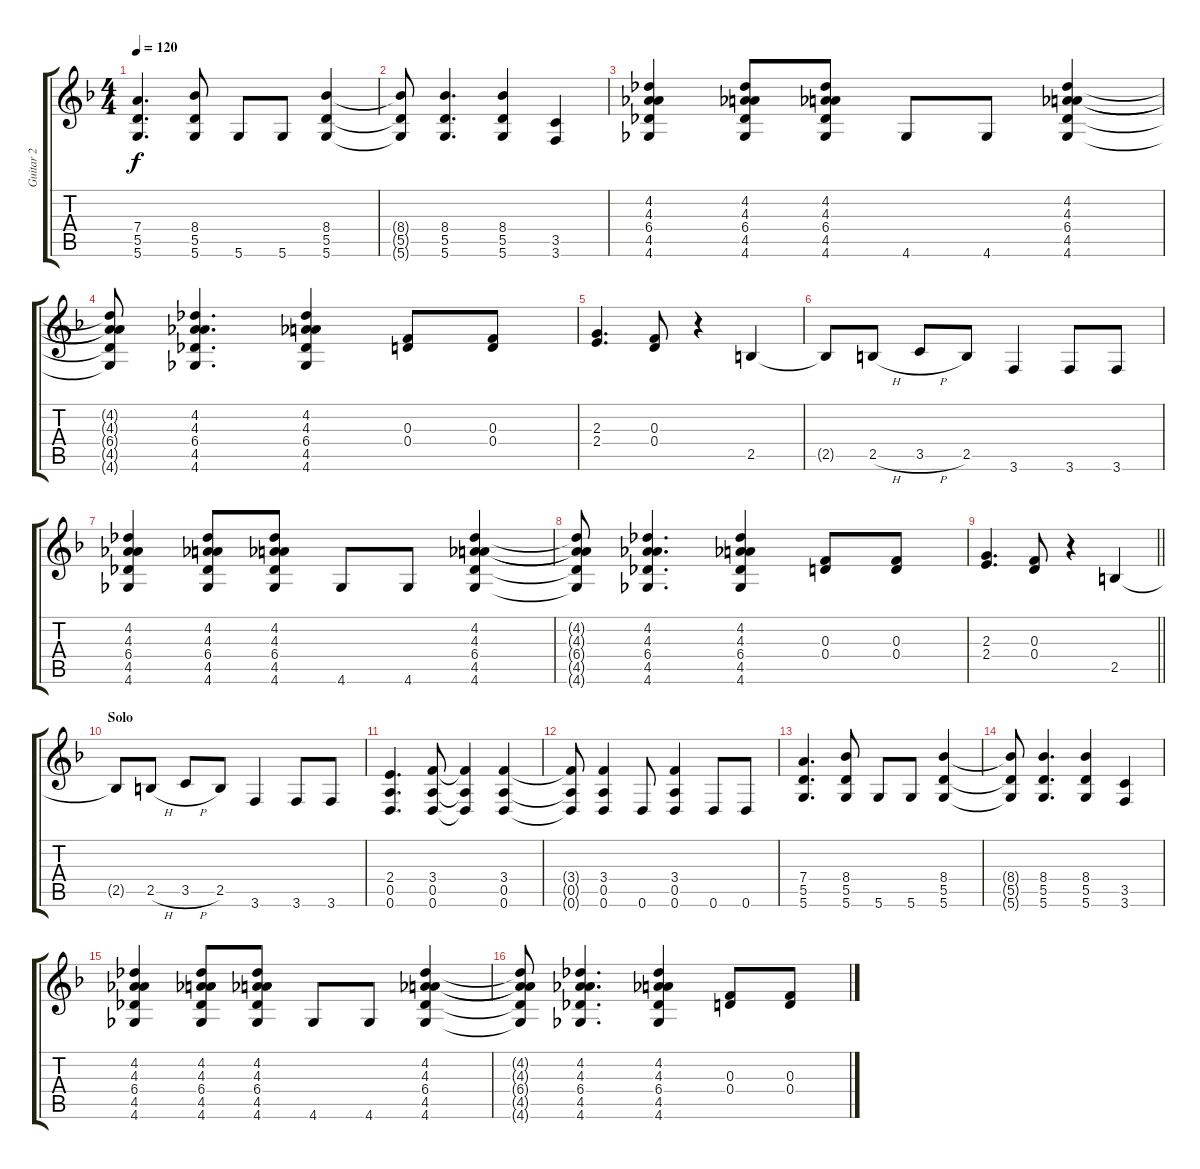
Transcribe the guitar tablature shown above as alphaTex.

\track ("Guitar 2" "Guitar 2") {instrument distortionguitar}
\staff {score tabs}
\tuning (D4 A3 F3 D3 A2 D2) {hide}
\ts (4 4)
\tempo 120
\clef g2
\ks f
(7.4 5.5 5.6).4{d dy f} (8.4 5.5 5.6).8 5.6.8 5.6.8 (8.4 5.5 5.6).4 |
(8.4{t} 5.5{t} 5.6{t}).8 (8.4 5.5 5.6).4{d} (8.4 5.5 5.6).4 (3.5 3.6).4 |
(4.2 4.3 6.4 4.5 4.6).4 (4.2 4.3 6.4 4.5 4.6).8 (4.2 4.3 6.4 4.5 4.6).8 4.6.8 4.6.8 (4.2 4.3 6.4 4.5 4.6).4 |
(4.2{t} 4.3{t} 6.4{t} 4.5{t} 4.6{t}).8 (4.2 4.3 6.4 4.5 4.6).4{d} (4.2 4.3 6.4 4.5 4.6).4 (0.3 0.4).8 (0.3 0.4).8 |
(2.3 2.4).4{d} (0.3 0.4).8 r.4 2.5.4 |
2.5{t}.8 2.5{h}.8 3.5{h}.8 2.5.8 3.6.4 3.6.8 3.6.8 |
(4.2 4.3 6.4 4.5 4.6).4 (4.2 4.3 6.4 4.5 4.6).8 (4.2 4.3 6.4 4.5 4.6).8 4.6.8 4.6.8 (4.2 4.3 6.4 4.5 4.6).4 |
(4.2{t} 4.3{t} 6.4{t} 4.5{t} 4.6{t}).8 (4.2 4.3 6.4 4.5 4.6).4{d} (4.2 4.3 6.4 4.5 4.6).4 (0.3 0.4).8 (0.3 0.4).8 |
\barLineRight lightlight
(2.3 2.4).4{d} (0.3 0.4).8 r.4 2.5.4 |
\section ("" "Solo")
2.5{t}.8 2.5{h}.8 3.5{h}.8 2.5.8 3.6.4 3.6.8 3.6.8 |
(2.4 0.5 0.6).4{d} (3.4 0.5 0.6).8 (3.4{t} 0.5{t} 0.6{t}).4 (3.4 0.5 0.6).4 |
(3.4{t} 0.5{t} 0.6{t}).8 (3.4 0.5 0.6).4 0.6.8 (3.4 0.5 0.6).4 0.6.8 0.6.8 |
(7.4 5.5 5.6).4{d} (8.4 5.5 5.6).8 5.6.8 5.6.8 (8.4 5.5 5.6).4 |
(8.4{t} 5.5{t} 5.6{t}).8 (8.4 5.5 5.6).4{d} (8.4 5.5 5.6).4 (3.5 3.6).4 |
(4.2 4.3 6.4 4.5 4.6).4 (4.2 4.3 6.4 4.5 4.6).8 (4.2 4.3 6.4 4.5 4.6).8 4.6.8 4.6.8 (4.2 4.3 6.4 4.5 4.6).4 |
(4.2{t} 4.3{t} 6.4{t} 4.5{t} 4.6{t}).8 (4.2 4.3 6.4 4.5 4.6).4{d} (4.2 4.3 6.4 4.5 4.6).4 (0.3 0.4).8 (0.3 0.4).8
